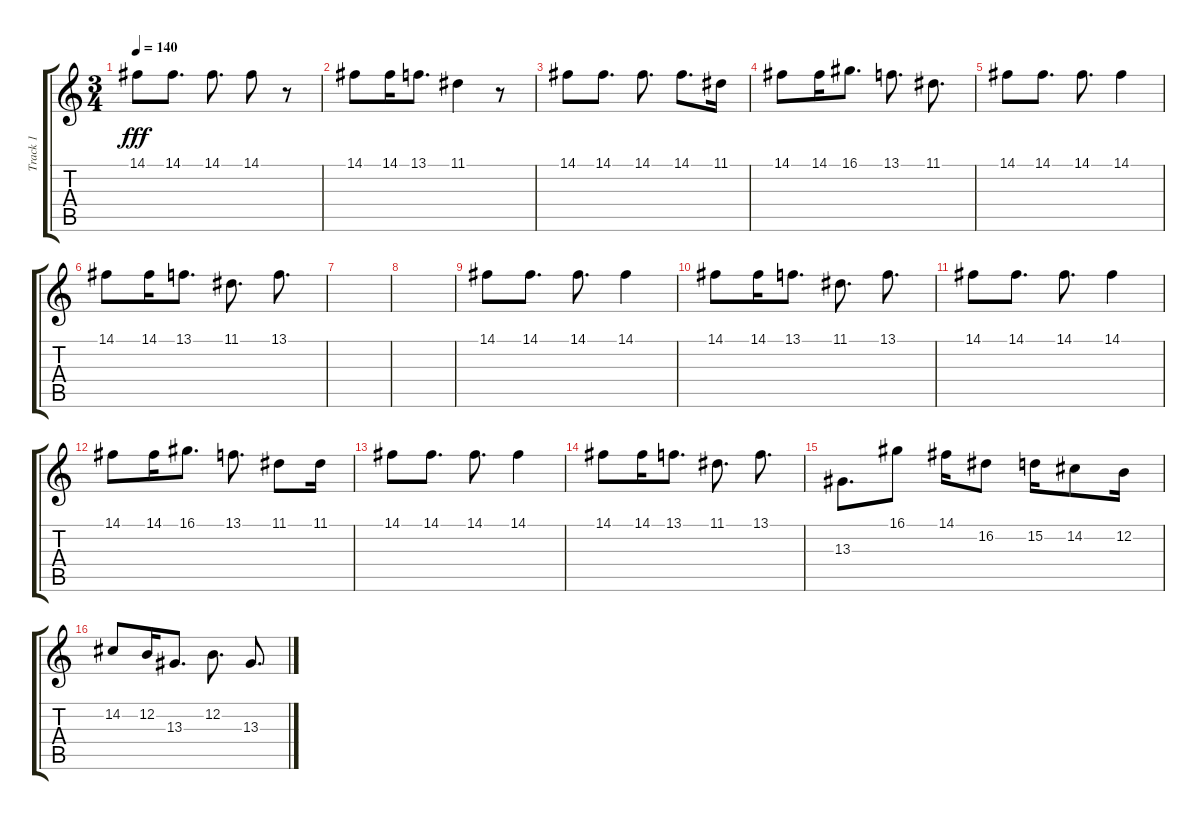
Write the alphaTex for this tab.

\track ("Track 1" "Track 1") {instrument acousticgrandpiano}
\staff {score tabs}
\tuning (E4 B3 G3 D3 A2 E2) {hide}
\ts (3 4)
\tempo 140
\clef g2
\ks c
14.1.8{dy fff instrument acousticgrandpiano} 14.1.8{d} 14.1.8{d} 14.1.8 r.8 |
14.1.8 14.1.16 13.1.8{d} 11.1.4 r.8 |
14.1.8 14.1.8{d} 14.1.8{d} 14.1.8{d} 11.1.16 |
14.1.8 14.1.16 16.1.8{d} 13.1.8{d} 11.1.8{d} |
14.1.8 14.1.8{d} 14.1.8{d} 14.1.4 |
14.1.8 14.1.16 13.1.8{d} 11.1.8{d} 13.1.8{d} |
|
|
14.1.8 14.1.8{d} 14.1.8{d} 14.1.4 |
14.1.8 14.1.16 13.1.8{d} 11.1.8{d} 13.1.8{d} |
14.1.8 14.1.8{d} 14.1.8{d} 14.1.4 |
14.1.8 14.1.16 16.1.8{d} 13.1.8{d} 11.1.8 11.1.16 |
14.1.8 14.1.8{d} 14.1.8{d} 14.1.4 |
14.1.8 14.1.16 13.1.8{d} 11.1.8{d} 13.1.8{d} |
13.3.8{d} 16.1.8 14.1.16 16.2.8 15.2.16 14.2.8 12.2.16 |
14.2.8 12.2.16 13.3.8{d} 12.2.8{d} 13.3.8{d}
